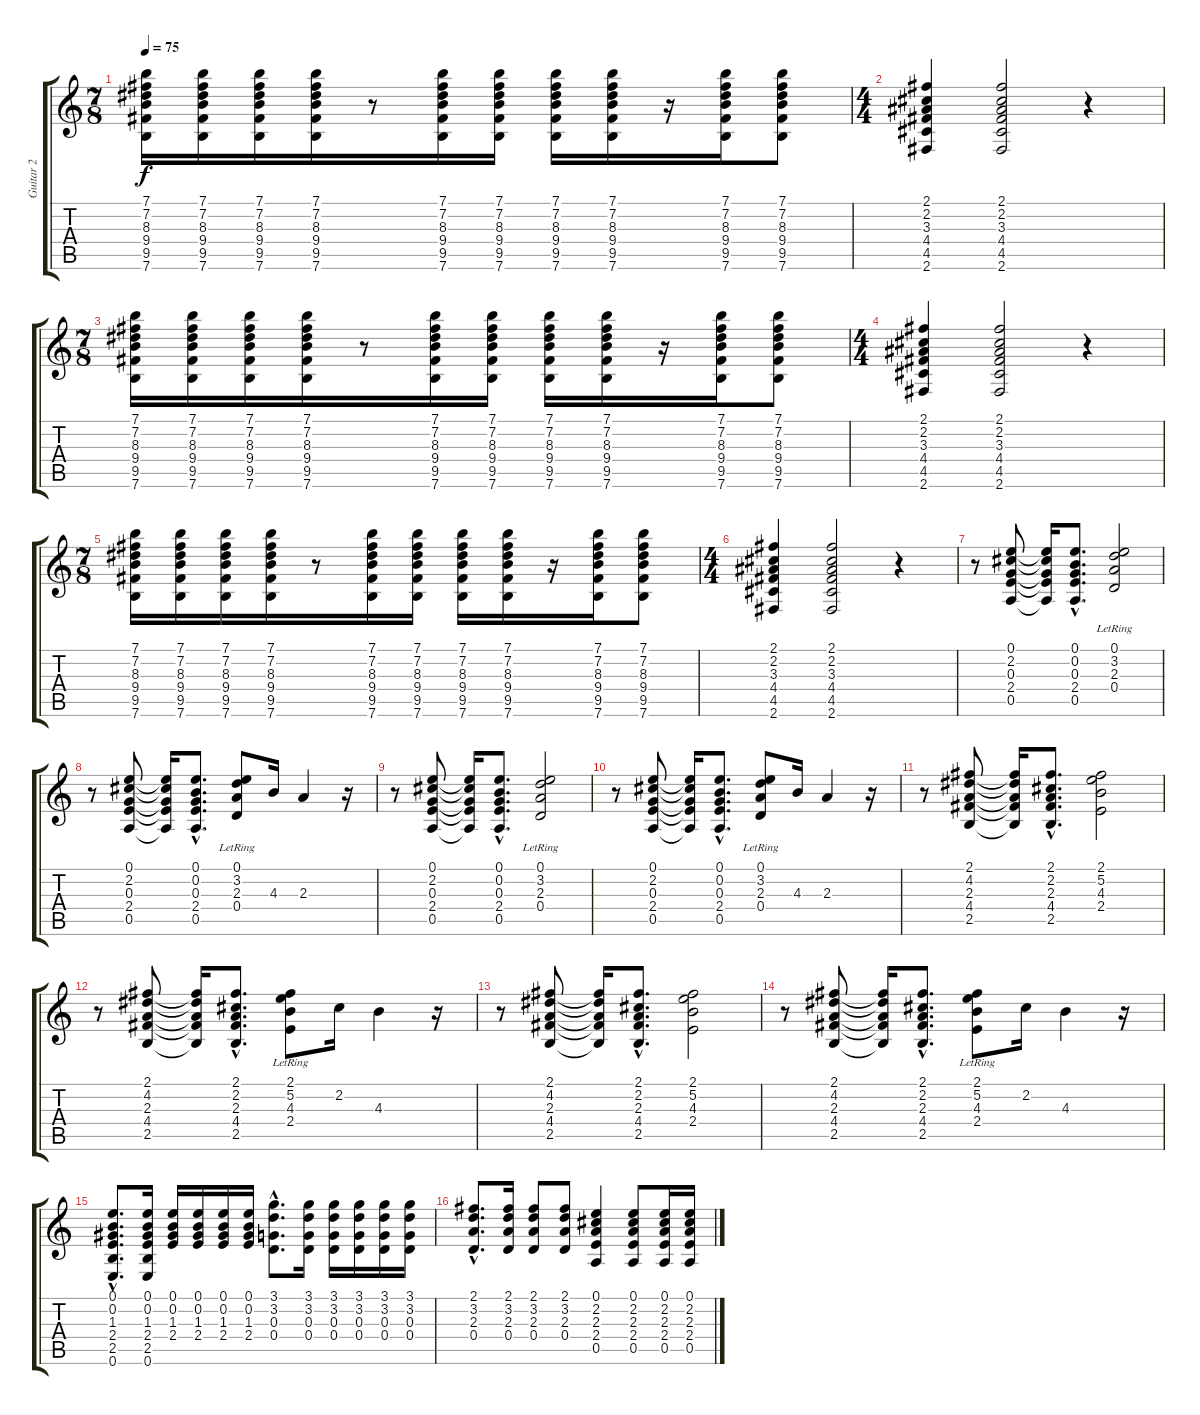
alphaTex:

\track ("Guitar 2" "Guitar 2") {instrument overdrivenguitar}
\staff {score tabs}
\tuning (E4 B3 G3 D3 A2 E2) {hide}
\ts (7 8)
\tempo 75
\clef g2
\ks c
(7.1 7.2 8.3 9.4 9.5 7.6).16{dy f} (7.1 7.2 8.3 9.4 9.5 7.6).16 (7.1 7.2 8.3 9.4 9.5 7.6).16 (7.1 7.2 8.3 9.4 9.5 7.6).16 r.8 (7.1 7.2 8.3 9.4 9.5 7.6).16 (7.1 7.2 8.3 9.4 9.5 7.6).16 (7.1 7.2 8.3 9.4 9.5 7.6).16 (7.1 7.2 8.3 9.4 9.5 7.6).16 r.16 (7.1 7.2 8.3 9.4 9.5 7.6).16 (7.1 7.2 8.3 9.4 9.5 7.6).8 |
\ts (4 4)
(2.1 2.2 3.3 4.4 4.5 2.6).4 (2.1 2.2 3.3 4.4 4.5 2.6).2 r.4 |
\ts (7 8)
(7.1 7.2 8.3 9.4 9.5 7.6).16 (7.1 7.2 8.3 9.4 9.5 7.6).16 (7.1 7.2 8.3 9.4 9.5 7.6).16 (7.1 7.2 8.3 9.4 9.5 7.6).16 r.8 (7.1 7.2 8.3 9.4 9.5 7.6).16 (7.1 7.2 8.3 9.4 9.5 7.6).16 (7.1 7.2 8.3 9.4 9.5 7.6).16 (7.1 7.2 8.3 9.4 9.5 7.6).16 r.16 (7.1 7.2 8.3 9.4 9.5 7.6).16 (7.1 7.2 8.3 9.4 9.5 7.6).8 |
\ts (4 4)
(2.1 2.2 3.3 4.4 4.5 2.6).4 (2.1 2.2 3.3 4.4 4.5 2.6).2 r.4 |
\ts (7 8)
(7.1 7.2 8.3 9.4 9.5 7.6).16 (7.1 7.2 8.3 9.4 9.5 7.6).16 (7.1 7.2 8.3 9.4 9.5 7.6).16 (7.1 7.2 8.3 9.4 9.5 7.6).16 r.8 (7.1 7.2 8.3 9.4 9.5 7.6).16 (7.1 7.2 8.3 9.4 9.5 7.6).16 (7.1 7.2 8.3 9.4 9.5 7.6).16 (7.1 7.2 8.3 9.4 9.5 7.6).16 r.16 (7.1 7.2 8.3 9.4 9.5 7.6).16 (7.1 7.2 8.3 9.4 9.5 7.6).8 |
\ts (4 4)
(2.1 2.2 3.3 4.4 4.5 2.6).4 (2.1 2.2 3.3 4.4 4.5 2.6).2 r.4 |
r.8 (0.1 2.2 0.3 2.4 0.5).8 (0.1{t} 2.2{t} 0.3{t} 2.4{t} 0.5{t}).16 (0.1{hac} 0.2{hac} 0.3{hac} 2.4{hac} 0.5{hac}).8{d} (0.1{lr} 3.2 2.3 0.4{lr}).2 |
r.8 (0.1 2.2 0.3 2.4 0.5).8 (0.1{t} 2.2{t} 0.3{t} 2.4{t} 0.5{t}).16 (0.1{hac} 0.2{hac} 0.3{hac} 2.4{hac} 0.5{hac}).8{d} (0.1{lr} 3.2{lr} 2.3 0.4{lr}).8 4.3.16 2.3.4 r.16 |
r.8 (0.1 2.2 0.3 2.4 0.5).8 (0.1{t} 2.2{t} 0.3{t} 2.4{t} 0.5{t}).16 (0.1{hac} 0.2{hac} 0.3{hac} 2.4{hac} 0.5{hac}).8{d} (0.1{lr} 3.2 2.3 0.4).2 |
r.8 (0.1 2.2 0.3 2.4 0.5).8 (0.1{t} 2.2{t} 0.3{t} 2.4{t} 0.5{t}).16 (0.1{hac} 0.2{hac} 0.3{hac} 2.4{hac} 0.5{hac}).8{d} (0.1{lr} 3.2{lr} 2.3 0.4{lr}).8 4.3.16 2.3.4 r.16 |
r.8 (2.1 4.2 2.3 4.4 2.5).8 (2.1{t} 4.2{t} 2.3{t} 4.4{t} 2.5{t}).16 (2.1{hac} 2.2{hac} 2.3{hac} 4.4{hac} 2.5{hac}).8{d} (2.1 5.2 4.3 2.4).2 |
r.8 (2.1 4.2 2.3 4.4 2.5).8 (2.1{t} 4.2{t} 2.3{t} 4.4{t} 2.5{t}).16 (2.1{hac} 2.2{hac} 2.3{hac} 4.4{hac} 2.5{hac}).8{d} (2.1{lr} 5.2 4.3 2.4{lr}).8 2.2.16 4.3.4 r.16 |
r.8 (2.1 4.2 2.3 4.4 2.5).8 (2.1{t} 4.2{t} 2.3{t} 4.4{t} 2.5{t}).16 (2.1{hac} 2.2{hac} 2.3{hac} 4.4{hac} 2.5{hac}).8{d} (2.1 5.2 4.3 2.4).2 |
r.8 (2.1 4.2 2.3 4.4 2.5).8 (2.1{t} 4.2{t} 2.3{t} 4.4{t} 2.5{t}).16 (2.1{hac} 2.2{hac} 2.3{hac} 4.4{hac} 2.5{hac}).8{d} (2.1{lr} 5.2 4.3 2.4{lr}).8 2.2.16 4.3.4 r.16 |
(0.1{hac} 0.2{hac} 1.3{hac} 2.4{hac} 2.5{hac} 0.6{hac}).8{d} (0.1 0.2 1.3 2.4 2.5 0.6).16 (0.1 0.2 1.3 2.4).16 (0.1 0.2 1.3 2.4).16 (0.1 0.2 1.3 2.4).16 (0.1 0.2 1.3 2.4).16 (3.1{hac} 3.2{hac} 0.3{hac} 0.4{hac}).8{d} (3.1 3.2 0.3 0.4).16 (3.1 3.2 0.3 0.4).16 (3.1 3.2 0.3 0.4).16 (3.1 3.2 0.3 0.4).16 (3.1 3.2 0.3 0.4).16 |
(2.1{hac} 3.2{hac} 2.3{hac} 0.4{hac}).8{d} (2.1 3.2 2.3 0.4).16 (2.1 3.2 2.3 0.4).8 (2.1 3.2 2.3 0.4).8 (0.1 2.2 2.3 2.4 0.5).4 (0.1 2.2 2.3 2.4 0.5).8 (0.1 2.2 2.3 2.4 0.5).16 (0.1 2.2 2.3 2.4 0.5).16
